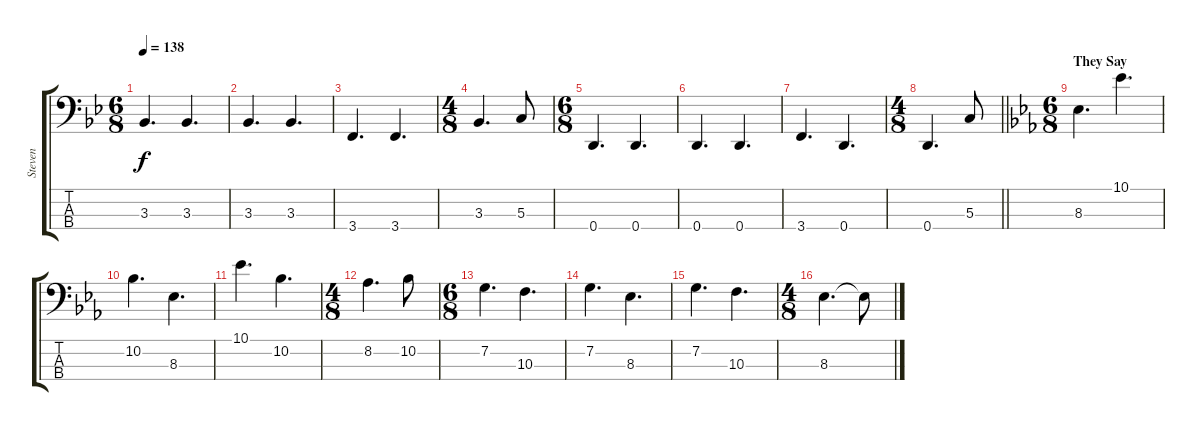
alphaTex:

\track ("Steven" "Steven") {instrument electricbasspick}
\staff {score tabs}
\tuning (F2 C2 G1 D1) {hide}
\ts (6 8)
\tempo 138
\clef f4
\ks bb
3.3.4{d dy f} 3.3.4{d} |
3.3.4{d} 3.3.4{d} |
3.4.4{d} 3.4.4{d} |
\ts (4 8)
3.3.4{d} 5.3.8 |
\ts (6 8)
0.4.4{d} 0.4.4{d} |
0.4.4{d} 0.4.4{d} |
3.4.4{d} 0.4.4{d} |
\ts (4 8)
\barLineRight lightlight
0.4.4{d} 5.3.8 |
\ts (6 8)
\section ("" "They Say")
\ks eb
8.3.4{d} 10.1.4{d} |
10.2.4{d} 8.3.4{d} |
10.1.4{d} 10.2.4{d} |
\ts (4 8)
8.2.4{d} 10.2.8 |
\ts (6 8)
7.2.4{d} 10.3.4{d} |
7.2.4{d} 8.3.4{d} |
7.2.4{d} 10.3.4{d} |
\ts (4 8)
8.3.4{d} 8.3{t}.8
